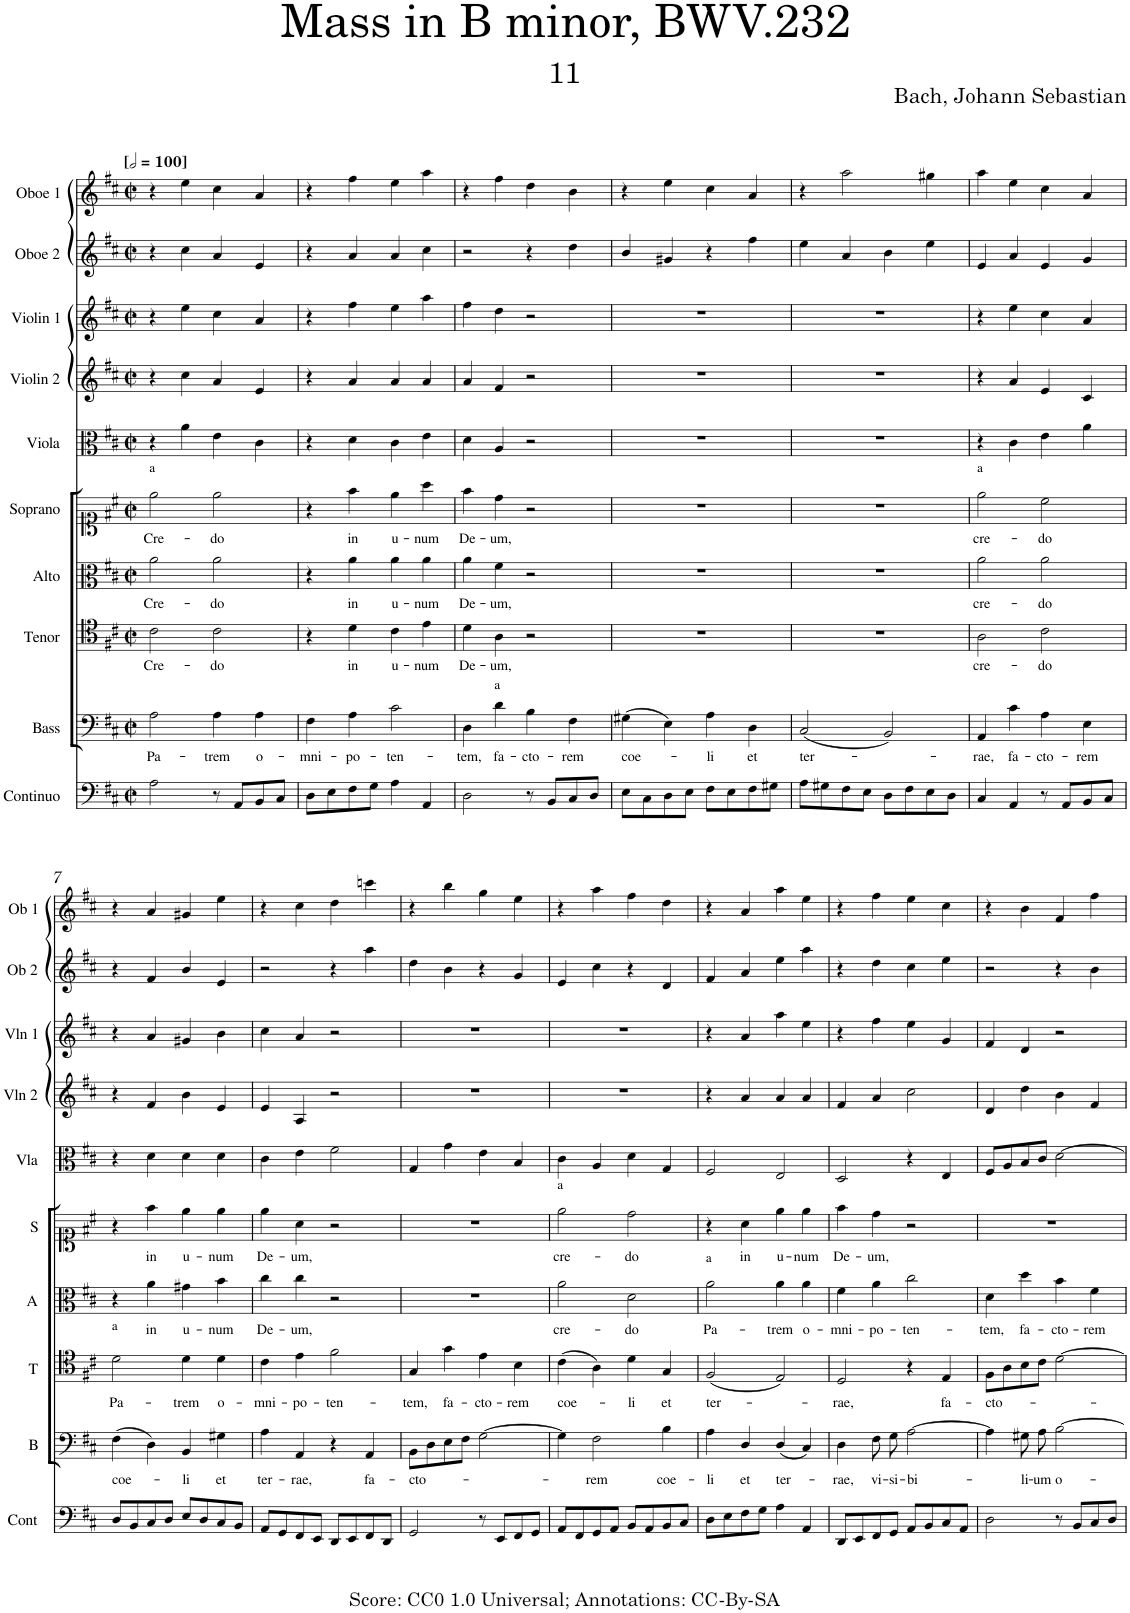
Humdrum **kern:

**kern	**kern	**text	**kern	**text	**kern	**text	**kern	**text	**kern	**kern	**kern	**kern	**kern
*part10	*part9	*part9	*part8	*part8	*part7	*part7	*part6	*part6	*part5	*part4	*part3	*part2	*part1
*staff10	*staff9	*staff9	*staff8	*staff8	*staff7	*staff7	*staff6	*staff6	*staff5	*staff4	*staff3	*staff2	*staff1
*I"Continuo	*I"Bass	*	*I"Tenor	*	*I"Alto	*	*I"Soprano	*	*I"Viola	*I"Violin 2	*I"Violin 1	*I"Oboe 2	*I"Oboe 1
*I'Cont	*I'B	*	*I'T	*	*I'A	*	*I'S	*	*I'Vla	*I'Vln 2	*I'Vln 1	*I'Ob 2	*I'Ob 1
*clefF4	*clefF4	*	*clefC4	*	*clefC3	*	*clefC1	*	*clefC3	*clefG2	*clefG2	*clefG2	*clefG2
*k[f#c#]	*k[f#c#]	*	*k[f#c#]	*	*k[f#c#]	*	*k[f#c#]	*	*k[f#c#]	*k[f#c#]	*k[f#c#]	*k[f#c#]	*k[f#c#]
*M2/2	*M2/2	*	*M2/2	*	*M2/2	*	*M2/2	*	*M2/2	*M2/2	*M2/2	*M2/2	*M2/2
*met(c|)	*met(c|)	*	*met(c|)	*	*met(c|)	*	*met(c|)	*	*met(c|)	*met(c|)	*met(c|)	*met(c|)	*met(c|)
*MM200	*MM200	*	*MM200	*	*MM200	*	*MM200	*	*MM200	*MM200	*MM200	*MM200	*MM200
=1	=1	=1	=1	=1	=1	=1	=1	=1	=1	=1	=1	=1	=1
!	!	!	!	!	!	!	!	!	!	!	!	!	!LO:TX:a:B:t=[
!	!	!	!	!	!	!	!	!	!	!	!	!	!LO:TX:a:B:t=]
!	!	!	!	!	!	!	!LO:TX:a:t=a	!	!	!	!	!	!
!	!	!LO:LY:b	!	!LO:LY:b	!	!LO:LY:b	!	!LO:LY:b	!	!	!	!	!
2A\	2A\	Pa-	2c#\	Cre-	2a\	Cre-	2ee\	Cre-	4r	4r	4r	4r	4r
.	.	.	.	.	.	.	.	.	4a\	4cc#\	4ee\	4cc#\	4ee\
!	!	!LO:LY:b	!	!LO:LY:b	!	!LO:LY:b	!	!LO:LY:b	!	!	!	!	!
8r	4A\	-trem	2c#\	-do	2a\	-do	2ee\	-do	4e\	4a/	4cc#\	4a/	4cc#\
8AA/L	.	.	.	.	.	.	.	.	.	.	.	.	.
!	!	!LO:LY:b	!	!	!	!	!	!	!	!	!	!	!
8BB/	4A\	o-	.	.	.	.	.	.	4c#\	4e/	4a/	4e/	4a/
8C#/J	.	.	.	.	.	.	.	.	.	.	.	.	.
=2	=2	=2	=2	=2	=2	=2	=2	=2	=2	=2	=2	=2	=2
!	!	!LO:LY:b	!	!	!	!	!	!	!	!	!	!	!
8D\L	4F#\	-mni-	4r	.	4r	.	4r	.	4r	4r	4r	4r	4r
8E\	.	.	.	.	.	.	.	.	.	.	.	.	.
!	!	!LO:LY:b	!	!LO:LY:b	!	!LO:LY:b	!	!LO:LY:b	!	!	!	!	!
8F#\	4A\	-po-	4d\	in	4a\	in	4ff#\	in	4d\	4a/	4ff#\	4a/	4ff#\
8G\J	.	.	.	.	.	.	.	.	.	.	.	.	.
!	!	!LO:LY:b	!	!LO:LY:b	!	!LO:LY:b	!	!LO:LY:b	!	!	!	!	!
4A\	2c#\	-ten-	4c#\	u-	4a\	u-	4ee\	u-	4c#\	4a/	4ee\	4a/	4ee\
!	!	!	!	!LO:LY:b	!	!LO:LY:b	!	!LO:LY:b	!	!	!	!	!
4AA/	.	.	4e\	-num	4a\	-num	4aa\	-num	4e\	4a/	4aa\	4cc#\	4aa\
=3	=3	=3	=3	=3	=3	=3	=3	=3	=3	=3	=3	=3	=3
!	!	!LO:LY:b	!	!LO:LY:b	!	!LO:LY:b	!	!LO:LY:b	!	!	!	!	!
2D\	4D\	-tem,	4d\	De-	4a\	De-	4ff#\	De-	4d\	4a/	4ff#\	2r	4r
!	!LO:TX:a:t=a	!	!	!	!	!	!	!	!	!	!	!	!
!	!	!LO:LY:b	!	!LO:LY:b	!	!LO:LY:b	!	!LO:LY:b	!	!	!	!	!
.	4d\	fa-	4A\	-um,	4f#\	-um,	4dd\	-um,	4A/	4f#/	4dd\	.	4ff#\
!	!	!LO:LY:b	!	!	!	!	!	!	!	!	!	!	!
8r	4B\	-cto-	2r	.	2r	.	2r	.	2r	2r	2r	4r	4dd\
8BB/L	.	.	.	.	.	.	.	.	.	.	.	.	.
!	!	!LO:LY:b	!	!	!	!	!	!	!	!	!	!	!
8C#/	4F#\	-rem	.	.	.	.	.	.	.	.	.	4dd\	4b\
8D/J	.	.	.	.	.	.	.	.	.	.	.	.	.
=4	=4	=4	=4	=4	=4	=4	=4	=4	=4	=4	=4	=4	=4
!	!	!LO:LY:b	!	!	!	!	!	!	!	!	!	!	!
8E\L	(4G#X\	coe-	1r	.	1r	.	1r	.	1r	1r	1r	4b/	4r
8C#\	.	.	.	.	.	.	.	.	.	.	.	.	.
8D\	4E\)	.	.	.	.	.	.	.	.	.	.	4g#X/	4ee\
8E\J	.	.	.	.	.	.	.	.	.	.	.	.	.
!	!	!LO:LY:b	!	!	!	!	!	!	!	!	!	!	!
8F#\L	4A\	-li	.	.	.	.	.	.	.	.	.	4r	4cc#\
8E\	.	.	.	.	.	.	.	.	.	.	.	.	.
!	!	!LO:LY:b	!	!	!	!	!	!	!	!	!	!	!
8F#\	4D\	et	.	.	.	.	.	.	.	.	.	4ff#\	4a/
8G#X\J	.	.	.	.	.	.	.	.	.	.	.	.	.
=5	=5	=5	=5	=5	=5	=5	=5	=5	=5	=5	=5	=5	=5
!	!	!LO:LY:b	!	!	!	!	!	!	!	!	!	!	!
8A\L	(2C#/	ter-	1r	.	1r	.	1r	.	1r	1r	1r	4ee\	4r
8G#X\	.	.	.	.	.	.	.	.	.	.	.	.	.
8F#\	.	.	.	.	.	.	.	.	.	.	.	4a/	2aa\
8E\J	.	.	.	.	.	.	.	.	.	.	.	.	.
8D\L	2BB/)	.	.	.	.	.	.	.	.	.	.	4b\	.
8F#\	.	.	.	.	.	.	.	.	.	.	.	.	.
8E\	.	.	.	.	.	.	.	.	.	.	.	4ee\	4gg#X\
8D\J	.	.	.	.	.	.	.	.	.	.	.	.	.
=6	=6	=6	=6	=6	=6	=6	=6	=6	=6	=6	=6	=6	=6
!	!	!	!	!	!	!	!LO:TX:a:t=a	!	!	!	!	!	!
!	!	!LO:LY:b	!	!LO:LY:b	!	!LO:LY:b	!	!LO:LY:b	!	!	!	!	!
4C#/	4AA/	-rae,	2A\	cre-	2a\	cre-	2ee\	cre-	4r	4r	4r	4e/	4aa\
!	!	!LO:LY:b	!	!	!	!	!	!	!	!	!	!	!
4AA/	4c#\	fa-	.	.	.	.	.	.	4c#\	4a/	4ee\	4a/	4ee\
!	!	!LO:LY:b	!	!LO:LY:b	!	!LO:LY:b	!	!LO:LY:b	!	!	!	!	!
8r	4A\	-cto-	2c#\	-do	2a\	-do	2cc#\	-do	4e\	4e/	4cc#\	4e/	4cc#\
8AA/L	.	.	.	.	.	.	.	.	.	.	.	.	.
!	!	!LO:LY:b	!	!	!	!	!	!	!	!	!	!	!
8BB/	4E\	-rem	.	.	.	.	.	.	4a\	4c#/	4a/	4g/	4a/
8C#/J	.	.	.	.	.	.	.	.	.	.	.	.	.
!!LO:LB:g=z
=7	=7	=7	=7	=7	=7	=7	=7	=7	=7	=7	=7	=7	=7
!	!	!	!LO:TX:a:t=a	!	!	!	!	!	!	!	!	!	!
!	!	!LO:LY:b	!	!LO:LY:b	!	!	!	!	!	!	!	!	!
8D/L	(4F#\	coe-	2d\	Pa-	4r	.	4r	.	4r	4r	4r	4r	4r
8BB/	.	.	.	.	.	.	.	.	.	.	.	.	.
!	!	!	!	!	!	!LO:LY:b	!	!LO:LY:b	!	!	!	!	!
8C#/	4D\)	.	.	.	4a\	in	4ff#\	in	4d\	4f#/	4a/	4f#/	4a/
8D/J	.	.	.	.	.	.	.	.	.	.	.	.	.
!	!	!LO:LY:b	!	!LO:LY:b	!	!LO:LY:b	!	!LO:LY:b	!	!	!	!	!
8E/L	4BB/	-li	4d\	-trem	4g#X\	u-	4ee\	u-	4d\	4b\	4g#X/	4b/	4g#X/
8D/	.	.	.	.	.	.	.	.	.	.	.	.	.
!	!	!LO:LY:b	!	!LO:LY:b	!	!LO:LY:b	!	!LO:LY:b	!	!	!	!	!
8C#/	4G#X\	et	4d\	o-	4b\	-num	4ee\	-num	4d\	4e/	4b\	4e/	4ee\
8BB/J	.	.	.	.	.	.	.	.	.	.	.	.	.
=8	=8	=8	=8	=8	=8	=8	=8	=8	=8	=8	=8	=8	=8
!	!	!LO:LY:b	!	!LO:LY:b	!	!LO:LY:b	!	!LO:LY:b	!	!	!	!	!
8AA/L	4A\	ter-	4c#\	-mni-	4cc#\	De-	4ee\	De-	4c#\	4e/	4cc#\	2r	4r
8GG/	.	.	.	.	.	.	.	.	.	.	.	.	.
!	!	!LO:LY:b	!	!LO:LY:b	!	!LO:LY:b	!	!LO:LY:b	!	!	!	!	!
8FF#/	4AA/	-rae,	4e\	-po-	4cc#\	-um,	4a\	-um,	4e\	4A/	4a/	.	4cc#\
8EE/J	.	.	.	.	.	.	.	.	.	.	.	.	.
!	!	!	!	!LO:LY:b	!	!	!	!	!	!	!	!	!
8DD/L	4r	.	2f#\	-ten-	2r	.	2r	.	2f#\	2r	2r	4r	4dd\
8EE/	.	.	.	.	.	.	.	.	.	.	.	.	.
!	!	!LO:LY:b	!	!	!	!	!	!	!	!	!	!	!
8FF#/	4AA/	fa-	.	.	.	.	.	.	.	.	.	4aa\	4cccn\
8DD/J	.	.	.	.	.	.	.	.	.	.	.	.	.
=9	=9	=9	=9	=9	=9	=9	=9	=9	=9	=9	=9	=9	=9
!	!	!LO:LY:b	!	!LO:LY:b	!	!	!	!	!	!	!	!	!
2GG/	8BB\L	-cto-	4G/	-tem,	1r	.	1r	.	4G/	1r	1r	4dd\	4r
.	8D\	.	.	.	.	.	.	.	.	.	.	.	.
!	!	!	!	!LO:LY:b	!	!	!	!	!	!	!	!	!
.	8E\	.	4g\	fa-	.	.	.	.	4g\	.	.	4b\	4bb\
.	8F#\J	.	.	.	.	.	.	.	.	.	.	.	.
!	!	!	!	!LO:LY:b	!	!	!	!	!	!	!	!	!
8r	[2G\	.	4e\	-cto-	.	.	.	.	4e\	.	.	4r	4gg\
8EE/L	.	.	.	.	.	.	.	.	.	.	.	.	.
!	!	!	!	!LO:LY:b	!	!	!	!	!	!	!	!	!
8FF#/	.	.	4B\	-rem	.	.	.	.	4B/	.	.	4g/	4ee\
8GG/J	.	.	.	.	.	.	.	.	.	.	.	.	.
=10	=10	=10	=10	=10	=10	=10	=10	=10	=10	=10	=10	=10	=10
!	!	!	!	!	!	!	!LO:TX:a:t=a	!	!	!	!	!	!
!	!	!	!	!LO:LY:b	!	!LO:LY:b	!	!LO:LY:b	!	!	!	!	!
8AA/L	4G\]	.	(4c#\	coe-	2a\	cre-	2ee\	cre-	4c#\	1r	1r	4e/	4r
8FF#/	.	.	.	.	.	.	.	.	.	.	.	.	.
!	!	!LO:LY:b	!	!	!	!	!	!	!	!	!	!	!
8GG/	2F#\	-rem	4A\)	.	.	.	.	.	4A/	.	.	4cc#\	4aa\
8AA/J	.	.	.	.	.	.	.	.	.	.	.	.	.
!	!	!	!	!LO:LY:b	!	!LO:LY:b	!	!LO:LY:b	!	!	!	!	!
8BB/L	.	.	4d\	-li	2d\	-do	2dd\	-do	4d\	.	.	4r	4ff#\
8AA/	.	.	.	.	.	.	.	.	.	.	.	.	.
!	!	!LO:LY:b	!	!LO:LY:b	!	!	!	!	!	!	!	!	!
8BB/	4B\	coe-	4G/	et	.	.	.	.	4G/	.	.	4d/	4dd\
8C#/J	.	.	.	.	.	.	.	.	.	.	.	.	.
=11	=11	=11	=11	=11	=11	=11	=11	=11	=11	=11	=11	=11	=11
!	!	!	!	!	!LO:TX:a:t=a	!	!	!	!	!	!	!	!
!	!	!LO:LY:b	!	!LO:LY:b	!	!LO:LY:b	!	!	!	!	!	!	!
8D\L	4A\	-li	(2F#/	ter-	2a\	Pa-	4r	.	2F#/	4r	4r	4f#/	4r
8E\	.	.	.	.	.	.	.	.	.	.	.	.	.
!	!	!LO:LY:b	!	!	!	!	!	!LO:LY:b	!	!	!	!	!
8F#\	4D/	et	.	.	.	.	4a\	in	.	4a/	4a/	4a/	4a/
8G\J	.	.	.	.	.	.	.	.	.	.	.	.	.
!	!	!LO:LY:b	!	!	!	!LO:LY:b	!	!LO:LY:b	!	!	!	!	!
4A\	(4D/	ter-	2E/)	.	4a\	-trem	4ee\	u-	2E/	4a/	4aa\	4ee\	4aa\
!	!	!	!	!	!	!LO:LY:b	!	!LO:LY:b	!	!	!	!	!
4AA/	4C#/)	.	.	.	4a\	o-	4ee\	-num	.	4a/	4ee\	4aa\	4ee\
=12	=12	=12	=12	=12	=12	=12	=12	=12	=12	=12	=12	=12	=12
!	!	!LO:LY:b	!	!LO:LY:b	!	!LO:LY:b	!	!LO:LY:b	!	!	!	!	!
8DD/L	4D\	-rae,	2D/	-rae,	4f#\	-mni-	4ff#\	De-	2D/	4f#/	4r	4r	4r
8EE/	.	.	.	.	.	.	.	.	.	.	.	.	.
!	!	!LO:LY:b	!	!	!	!LO:LY:b	!	!LO:LY:b	!	!	!	!	!
8FF#/	8F#\	vi-	.	.	4a\	-po-	4dd\	-um,	.	4a/	4ff#\	4dd\	4ff#\
!	!	!LO:LY:b	!	!	!	!	!	!	!	!	!	!	!
8GG/J	8G\	-si-	.	.	.	.	.	.	.	.	.	.	.
!	!	!LO:LY:b	!	!	!	!LO:LY:b	!	!	!	!	!	!	!
8AA/L	[2A\	-bi-	4r	.	2cc#\	-ten-	2r	.	4r	2cc#\	4ee\	4cc#\	4ee\
8BB/	.	.	.	.	.	.	.	.	.	.	.	.	.
!	!	!	!	!LO:LY:b	!	!	!	!	!	!	!	!	!
8C#/	.	.	4E/	fa-	.	.	.	.	4E/	.	4g/	4ee\	4cc#\
8AA/J	.	.	.	.	.	.	.	.	.	.	.	.	.
=13	=13	=13	=13	=13	=13	=13	=13	=13	=13	=13	=13	=13	=13
!	!	!	!	!LO:LY:b	!	!LO:LY:b	!	!	!	!	!	!	!
2D\	4A\]	.	8F#\L	-cto-	4d\	-tem,	1r	.	8F#/L	4d/	4f#/	2r	4r
.	.	.	8A\	.	.	.	.	.	8A/	.	.	.	.
!	!	!LO:LY:b	!	!	!	!LO:LY:b	!	!	!	!	!	!	!
.	8G#X\	-li-	8B\	.	4dd\	fa-	.	.	8B/	4dd\	4d/	.	4b\
!	!	!LO:LY:b	!	!	!	!	!	!	!	!	!	!	!
.	8A\	-um	8c#\J	.	.	.	.	.	8c#/J	.	.	.	.
!	!	!LO:LY:b	!	!	!	!LO:LY:b	!	!	!	!	!	!	!
8r	[2B\	o-	[2d\	.	4b\	-cto-	.	.	[2d\	4b\	2r	4r	4f#/
8BB/L	.	.	.	.	.	.	.	.	.	.	.	.	.
!	!	!	!	!	!	!LO:LY:b	!	!	!	!	!	!	!
8C#/	.	.	.	.	4f#\	-rem	.	.	.	4f#/	.	4b\	4ff#\
8D/J	.	.	.	.	.	.	.	.	.	.	.	.	.
=	=	=	=	=	=	=	=	=	=	=	=	=	=
*-	*-	*-	*-	*-	*-	*-	*-	*-	*-	*-	*-	*-	*-
